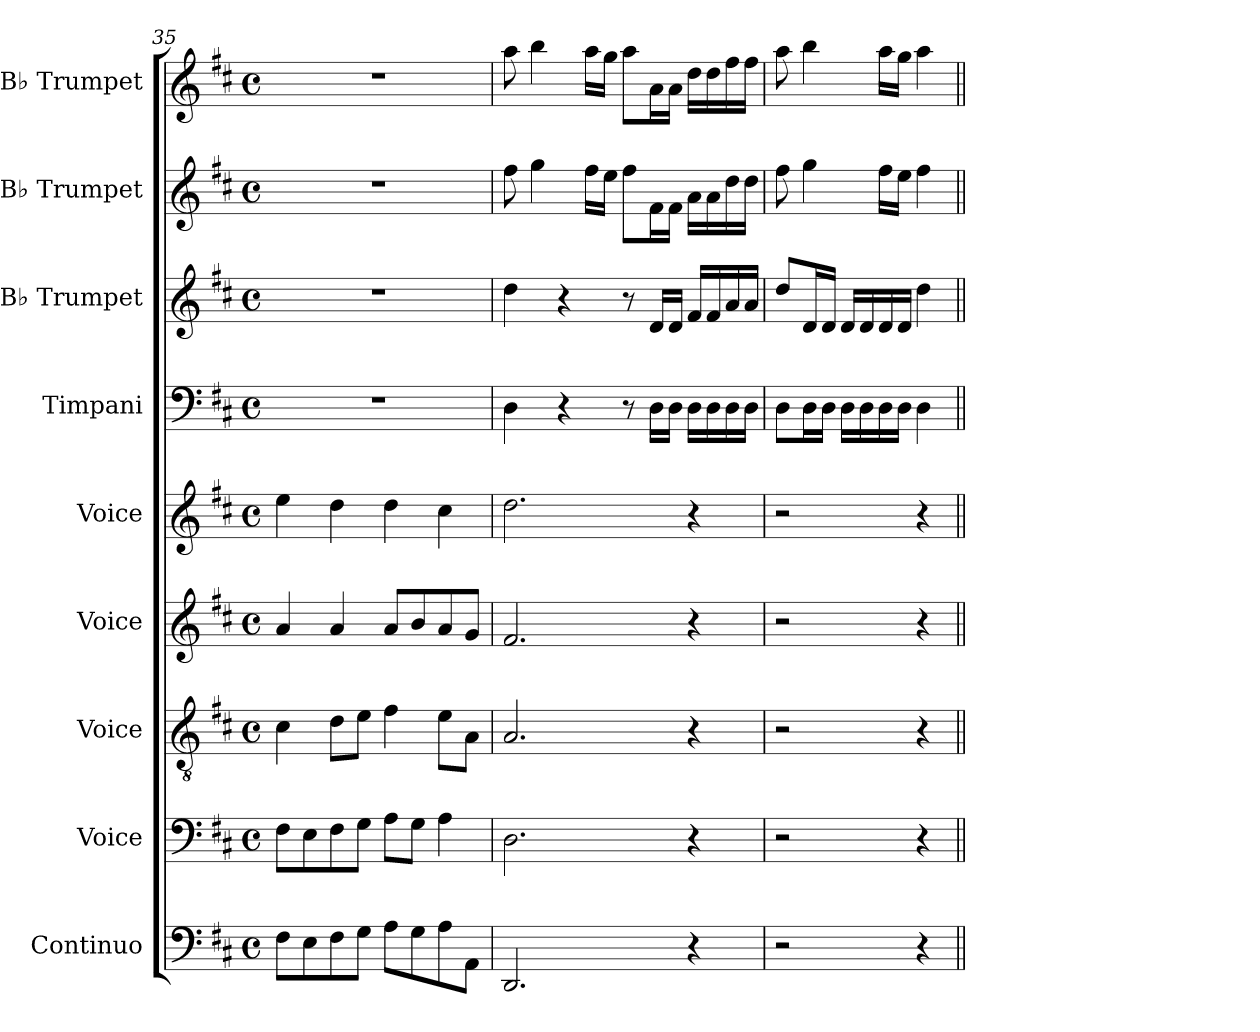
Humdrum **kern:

**kern	**kern	**kern	**kern	**kern	**kern	**kern	**kern	**kern
*part9	*part8	*part7	*part6	*part5	*part4	*part3	*part2	*part1
*staff9	*staff8	*staff7	*staff6	*staff5	*staff4	*staff3	*staff2	*staff1
*I"Continuo	*I"Voice	*I"Voice	*I"Voice	*I"Voice	*I"Timpani	*I"B♭ Trumpet	*I"B♭ Trumpet	*I"B♭ Trumpet
*I'Cont.	*I'V	*I'V	*I'V	*I'V	*I'Timp.	*I'B♭ Tpt.	*I'B♭ Tpt.	*I'B♭ Tpt.
*clefF4	*clefF4	*clefGv2	*clefG2	*clefG2	*clefF4	*clefG2	*clefG2	*clefG2
*k[f#c#]	*k[f#c#]	*k[f#c#]	*k[f#c#]	*k[f#c#]	*k[f#c#]	*k[f#c#]	*k[f#c#]	*k[f#c#]
*M4/4	*M4/4	*M4/4	*M4/4	*M4/4	*M4/4	*M4/4	*M4/4	*M4/4
*met(c)	*met(c)	*met(c)	*met(c)	*met(c)	*met(c)	*met(c)	*met(c)	*met(c)
=35	=35	=35	=35	=35	=35	=35	=35	=35
8F#L	8F#L	4c#	4a	4ee	1r	1r	1r	1r
8E	8E	.	.	.	.	.	.	.
8F#	8F#	8dL	4a	4dd	.	.	.	.
8GJ	8GJ	8eJ	.	.	.	.	.	.
8AL	8AL	4f#	8aL	4dd	.	.	.	.
8G	8GJ	.	8b	.	.	.	.	.
8A	4A	8eL	8a	4cc#	.	.	.	.
8AAJ	.	8AJ	8gJ	.	.	.	.	.
=36	=36	=36	=36	=36	=36	=36	=36	=36
2.DD	2.D	2.A	2.f#	2.dd	4D	4dd	8ff#	8aa
.	.	.	.	.	.	.	4gg	4bb
.	.	.	.	.	4r	4r	.	.
.	.	.	.	.	.	.	16ff#LL	16aaLL
.	.	.	.	.	.	.	16eeJJ	16ggJJ
.	.	.	.	.	8r	8r	8ff#L	8aaL
.	.	.	.	.	16DLL	16dLL	16f#L	16aL
.	.	.	.	.	16DJJ	16dJJ	16f#JJ	16aJJ
4r	4r	4r	4r	4r	16DLL	16f#LL	16aLL	16ddLL
.	.	.	.	.	16D	16f#	16a	16dd
.	.	.	.	.	16D	16a	16dd	16ff#
.	.	.	.	.	16DJJ	16aJJ	16ddJJ	16ff#JJ
=37	=37	=37	=37	=37	=37	=37	=37	=37
2r	2r	2r	2r	2r	8DL	8ddL	8ff#	8aa
.	.	.	.	.	16DL	16dL	4gg	4bb
.	.	.	.	.	16DJJ	16dJJ	.	.
.	.	.	.	.	16DLL	16dLL	.	.
.	.	.	.	.	16D	16d	.	.
.	.	.	.	.	16D	16d	16ff#LL	16aaLL
.	.	.	.	.	16DJJ	16dJJ	16eeJJ	16ggJJ
4r	4r	4r	4r	4r	4D	4dd	4ff#	4aa
=||	=||	=||	=||	=||	=||	=||	=||	=||
*-	*-	*-	*-	*-	*-	*-	*-	*-
